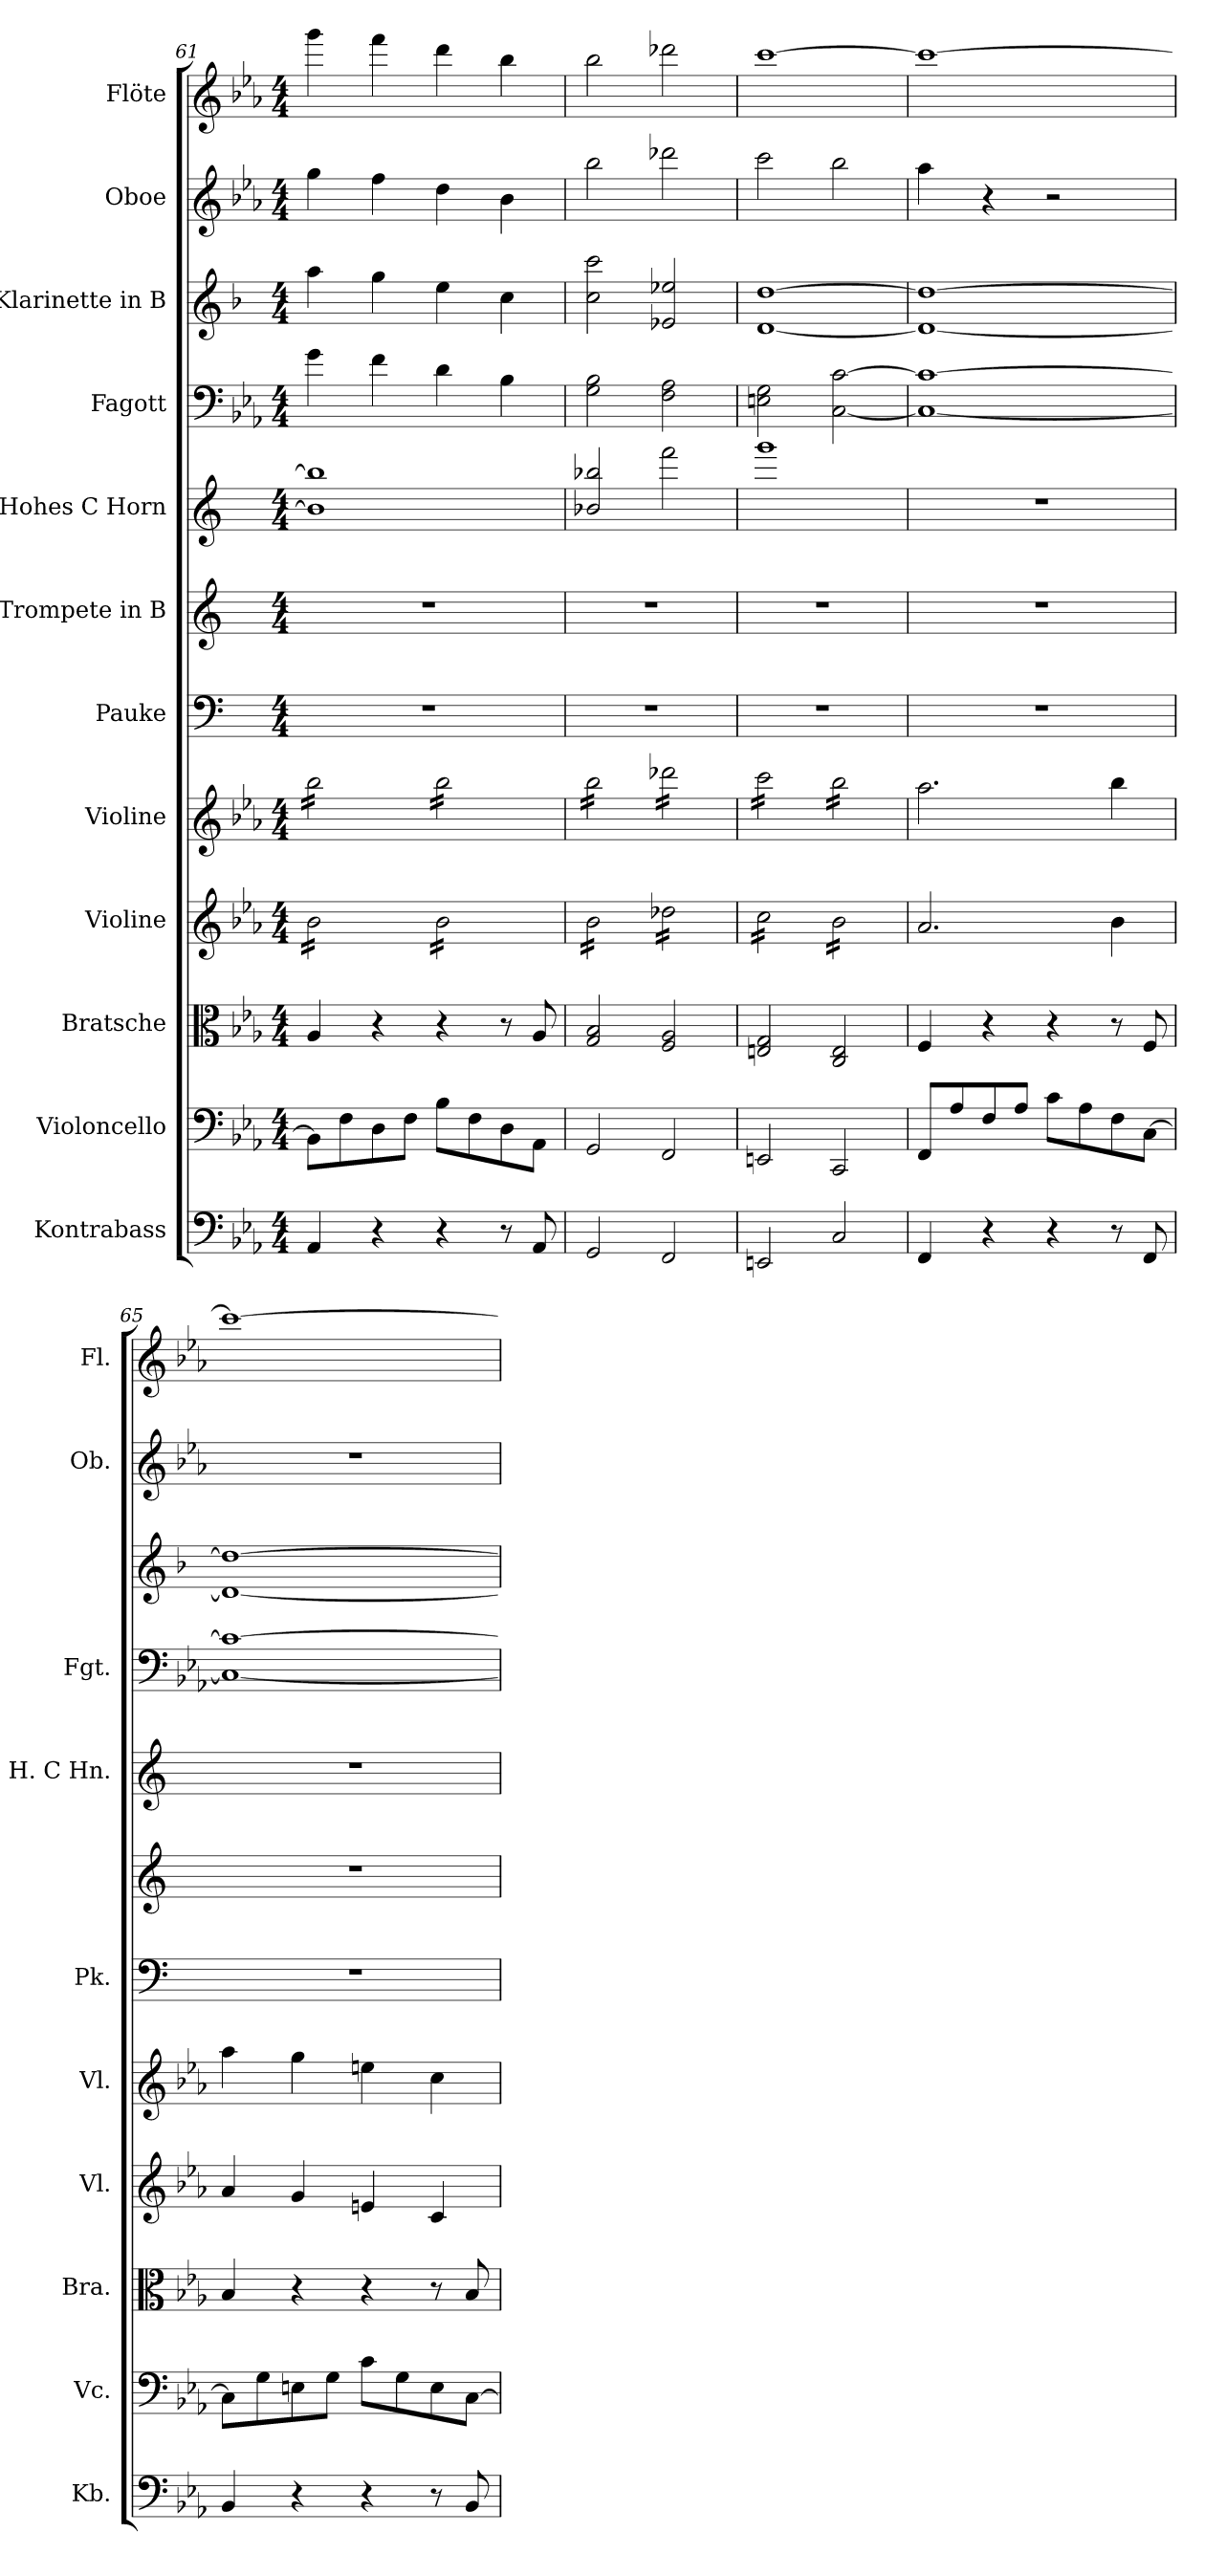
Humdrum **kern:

**kern	**kern	**kern	**kern	**kern	**kern	**kern	**kern	**kern	**kern	**kern	**kern
*part12	*part11	*part10	*part9	*part8	*part7	*part6	*part5	*part4	*part3	*part2	*part1
*staff12	*staff11	*staff10	*staff9	*staff8	*staff7	*staff6	*staff5	*staff4	*staff3	*staff2	*staff1
*I"Kontrabass	*I"Violoncello	*I"Bratsche	*I"Violine	*I"Violine	*I"Pauke	*I"Trompete in B	*I"Hohes C Horn	*I"Fagott	*I"Klarinette in B	*I"Oboe	*I"Flöte
*I'Kb.	*I'Vc.	*I'Bra.	*I'Vl.	*I'Vl.	*I'Pk.	*	*I'H. C Hn.	*I'Fgt.	*	*I'Ob.	*I'Fl.
*clefF4	*clefF4	*clefC3	*clefG2	*clefG2	*clefF4	*clefG2	*clefG2	*clefF4	*clefG2	*clefG2	*clefG2
*ITrd7c12	*	*	*	*	*	*ITrd1c2	*ITrd7c12	*	*ITrd1c2	*	*
*k[b-e-a-]	*k[b-e-a-]	*k[b-e-a-]	*k[b-e-a-]	*k[b-e-a-]	*k[]	*k[b-e-]	*k[]	*k[b-e-a-]	*k[b-e-a-]	*k[b-e-a-]	*k[b-e-a-]
*M4/4	*M4/4	*M4/4	*M4/4	*M4/4	*M4/4	*M4/4	*M4/4	*M4/4	*M4/4	*M4/4	*M4/4
=61	=61	=61	=61	=61	=61	=61	=61	=61	=61	=61	=61
*	*	*	*tremolo	*	*	*	*	*	*	*	*
*	*	*	*	*tremolo	*	*	*	*	*	*	*
4AAA-/	8BB-\L]	4A-/	16b-\LL	16bb-\LL	1r	1r	1B-] 1b-]	4g\	4gg\	4gg\	4ggg\
.	.	.	16b-\	16bb-\	.	.	.	.	.	.	.
.	8F\	.	16b-\	16bb-\	.	.	.	.	.	.	.
.	.	.	16b-\	16bb-\	.	.	.	.	.	.	.
4r	8D\	4r	16b-\	16bb-\	.	.	.	4f\	4ff\	4ff\	4fff\
.	.	.	16b-\	16bb-\	.	.	.	.	.	.	.
.	8F\J	.	16b-\	16bb-\	.	.	.	.	.	.	.
.	.	.	16b-\JJ	16bb-\JJ	.	.	.	.	.	.	.
4r	8B-\L	4r	16b-\LL	16bb-\LL	.	.	.	4d\	4dd\	4dd\	4ddd\
.	.	.	16b-\	16bb-\	.	.	.	.	.	.	.
.	8F\	.	16b-\	16bb-\	.	.	.	.	.	.	.
.	.	.	16b-\	16bb-\	.	.	.	.	.	.	.
8r	8D\	8r	16b-\	16bb-\	.	.	.	4B-\	4b-\	4b-\	4bb-\
.	.	.	16b-\	16bb-\	.	.	.	.	.	.	.
8AAA-/	8AA-\J	8A-/	16b-\	16bb-\	.	.	.	.	.	.	.
.	.	.	16b-\JJ	16bb-\JJ	.	.	.	.	.	.	.
=62	=62	=62	=62	=62	=62	=62	=62	=62	=62	=62	=62
2GGG/	2GG/	2G/ 2B-/	16b-\LL	16bb-\LL	1r	1r	2B-X/ 2b-X/	2G\ 2B-\	2b-\ 2bb-\	2bb-\	2bb-\
.	.	.	16b-\	16bb-\	.	.	.	.	.	.	.
.	.	.	16b-\	16bb-\	.	.	.	.	.	.	.
.	.	.	16b-\	16bb-\	.	.	.	.	.	.	.
.	.	.	16b-\	16bb-\	.	.	.	.	.	.	.
.	.	.	16b-\	16bb-\	.	.	.	.	.	.	.
.	.	.	16b-\	16bb-\	.	.	.	.	.	.	.
.	.	.	16b-\JJ	16bb-\JJ	.	.	.	.	.	.	.
2FFF/	2FF/	2F/ 2A-/	16dd-X\LL	16ddd-X\LL	.	.	2ff\	2F\ 2A-\	2d-X/ 2dd-X/	2ddd-X\	2ddd-X\
.	.	.	16dd-X\	16ddd-X\	.	.	.	.	.	.	.
.	.	.	16dd-X\	16ddd-X\	.	.	.	.	.	.	.
.	.	.	16dd-X\	16ddd-X\	.	.	.	.	.	.	.
.	.	.	16dd-X\	16ddd-X\	.	.	.	.	.	.	.
.	.	.	16dd-X\	16ddd-X\	.	.	.	.	.	.	.
.	.	.	16dd-X\	16ddd-X\	.	.	.	.	.	.	.
.	.	.	16dd-X\JJ	16ddd-X\JJ	.	.	.	.	.	.	.
=63	=63	=63	=63	=63	=63	=63	=63	=63	=63	=63	=63
2EEEn/	2EEn/	2En/ 2G/	16cc\LL	16ccc\LL	1r	1r	1gg	2En\ 2G\	[1c [1cc	2ccc\	[1ccc
.	.	.	16cc\	16ccc\	.	.	.	.	.	.	.
.	.	.	16cc\	16ccc\	.	.	.	.	.	.	.
.	.	.	16cc\	16ccc\	.	.	.	.	.	.	.
.	.	.	16cc\	16ccc\	.	.	.	.	.	.	.
.	.	.	16cc\	16ccc\	.	.	.	.	.	.	.
.	.	.	16cc\	16ccc\	.	.	.	.	.	.	.
.	.	.	16cc\JJ	16ccc\JJ	.	.	.	.	.	.	.
2CC/	2CC/	2C/ 2E/	16b-\LL	16bb-\LL	.	.	.	[2C\ [2c\	.	2bb-\	.
.	.	.	16b-\	16bb-\	.	.	.	.	.	.	.
.	.	.	16b-\	16bb-\	.	.	.	.	.	.	.
.	.	.	16b-\	16bb-\	.	.	.	.	.	.	.
.	.	.	16b-\	16bb-\	.	.	.	.	.	.	.
.	.	.	16b-\	16bb-\	.	.	.	.	.	.	.
.	.	.	16b-\	16bb-\	.	.	.	.	.	.	.
.	.	.	16b-\JJ	16bb-\JJ	.	.	.	.	.	.	.
*	*	*	*	*Xtremolo	*	*	*	*	*	*	*
*	*	*	*Xtremolo	*	*	*	*	*	*	*	*
!!LO:PB:g=z
=64	=64	=64	=64	=64	=64	=64	=64	=64	=64	=64	=64
4FFF/	8FF/L	4F/	2.a-/	2.aa-\	1r	1r	1r	1C_ 1c_	1c_ 1cc_	4aa-\	1ccc_
.	8A-/	.	.	.	.	.	.	.	.	.	.
4r	8F/	4r	.	.	.	.	.	.	.	4r	.
.	8A-/J	.	.	.	.	.	.	.	.	.	.
4r	8c\L	4r	.	.	.	.	.	.	.	2r	.
.	8A-\	.	.	.	.	.	.	.	.	.	.
8r	8F\	8r	4b-\	4bb-\	.	.	.	.	.	.	.
8FFF/	[8C\J	8F/	.	.	.	.	.	.	.	.	.
=65	=65	=65	=65	=65	=65	=65	=65	=65	=65	=65	=65
4BBB-/	8C\L]	4B-/	4a-/	4aa-\	1r	1r	1r	1C_ 1c_	1c_ 1cc_	1r	1ccc_
.	8G\	.	.	.	.	.	.	.	.	.	.
4r	8En\	4r	4g/	4gg\	.	.	.	.	.	.	.
.	8G\J	.	.	.	.	.	.	.	.	.	.
4r	8c\L	4r	4en/	4een\	.	.	.	.	.	.	.
.	8G\	.	.	.	.	.	.	.	.	.	.
8r	8E\	8r	4c/	4cc\	.	.	.	.	.	.	.
8BBB-/	[8C\J	8B-/	.	.	.	.	.	.	.	.	.
=	=	=	=	=	=	=	=	=	=	=	=
*-	*-	*-	*-	*-	*-	*-	*-	*-	*-	*-	*-
